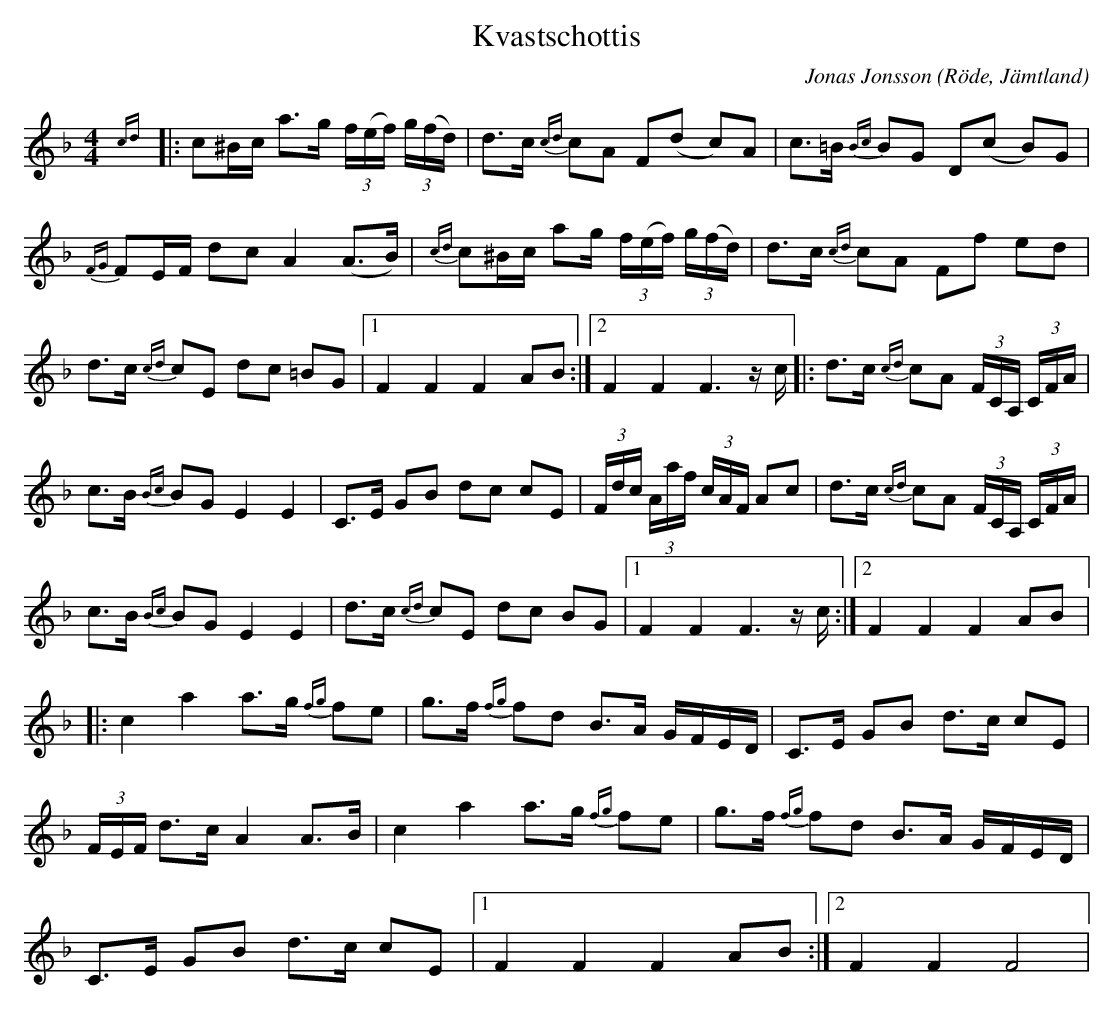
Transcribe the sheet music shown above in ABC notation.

X:1
T:Kvastschottis
C:Jonas Jonsson
O:Röde, Jämtland
M:4/4
L:1/16
K:F
{cd}|: c2^Bc a2>g2 (3f(ef) (3g(fd) | d2>c2 {cd}c2A2 F2(d2- c2)A2 | c2>=B2 {Bc}B2G2 D2(c2- B2)G2 | {FG}F2EF d2c2 A4 (A2>B2) | {cd}c2^Bc a2g (3f(ef) (3g(fd) | d2>c2 {cd}c2A2 F2f2 e2d2 | d2>c2 {cd}c2E2 d2c2 =B2G2 |1 F4 F4 F4 A2B2 :|2 F4 F4 F4> z2c ]|: d2>c2 {cd}c2A2 (3FCA, (3CFA | c2>B2 {Bc}B2G2 E4 E4 | C2>E2 G2B2 d2c2 c2E2 | (3Fdc (3Aaf (3cAF A2c2 | d2>c2 {cd}c2A2 (3FCA, (3CFA | c2>B2 {Bc}B2G2 E4 E4 | d2>c2 {cd}c2E2 d2c2 B2G2 |1 F4 F4 F4> z2c :|2 F4 F4 F4 A2B2 ]|: c4 a4 a2>g2 {fg}f2e2 | g2>f2 {fg}f2d2 B2>A2 GFED | C2,>E2 G2B2 d2>c2 c2E2 | (3FEF d2>c2 A4 A2>B2 | c4 a4 a2>g2 {fg}f2e2 | g2>f2 {fg}f2d2 B2>A2 GFED | C2,>E2 G2B2 d2>c2 c2E2 |1 F4 F4 F4 A2B2 :|2  F4 F4 F8 |
